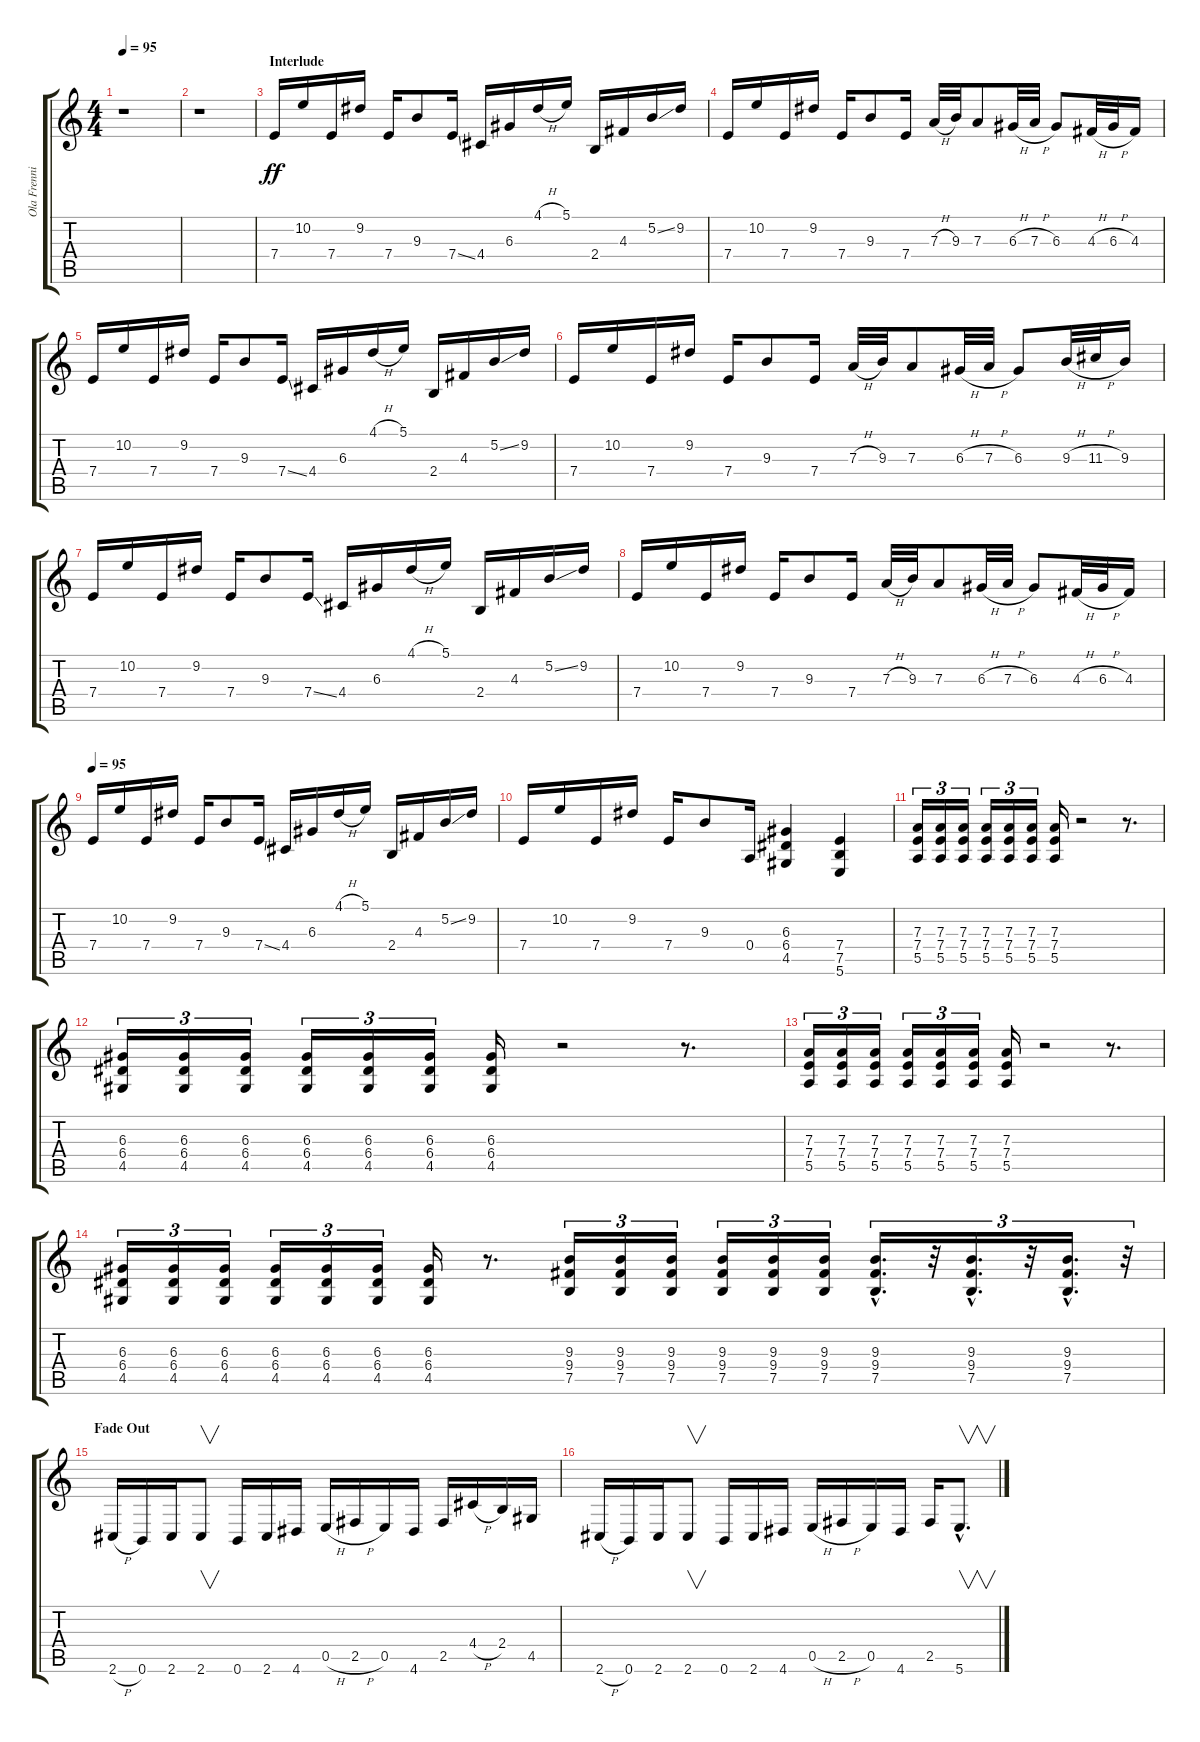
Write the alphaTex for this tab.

\track ("Ola Frenning" "Ola Frenni") {instrument distortionguitar}
\staff {score tabs}
\tuning (B3 Gb3 D3 A2 E2 B1) {hide}
\ts (4 4)
\tempo 95
\clef g2
\ks c
r.1{dy ff} |
r.1 |
\section ("" "Interlude")
7.4.16{volume 16 balance 0} 10.2.16 7.4.16 9.2.16 7.4.16 9.3.8 7.4{ss}.16 4.4.16 6.3.16 4.1{h}.16 5.1.16 2.4.16 4.3.16 5.2{ss}.16 9.2.16 |
7.4.16 10.2.16 7.4.16 9.2.16 7.4.16 9.3.8 7.4.16 7.3{h}.32 9.3.32 7.3.8 6.3{h}.32 7.3{h}.32 6.3.8 4.3{h}.32 6.3{h}.32 4.3.16 |
7.4.16 10.2.16 7.4.16 9.2.16 7.4.16 9.3.8 7.4{ss}.16 4.4.16 6.3.16 4.1{h}.16 5.1.16 2.4.16 4.3.16 5.2{ss}.16 9.2.16 |
7.4.16 10.2.16 7.4.16 9.2.16 7.4.16 9.3.8 7.4.16 7.3{h}.32 9.3.32 7.3.8 6.3{h}.32 7.3{h}.32 6.3.8 9.3{h}.32 11.3{h}.32 9.3.16 |
7.4.16 10.2.16 7.4.16 9.2.16 7.4.16 9.3.8 7.4{ss}.16 4.4.16 6.3.16 4.1{h}.16 5.1.16 2.4.16 4.3.16 5.2{ss}.16 9.2.16 |
7.4.16 10.2.16 7.4.16 9.2.16 7.4.16 9.3.8 7.4.16 7.3{h}.32 9.3.32 7.3.8 6.3{h}.32 7.3{h}.32 6.3.8 4.3{h}.32 6.3{h}.32 4.3.16 |
\tempo 95
7.4.16 10.2.16 7.4.16 9.2.16 7.4.16 9.3.8 7.4{ss}.16 4.4.16 6.3.16 4.1{h}.16 5.1.16 2.4.16 4.3.16 5.2{ss}.16 9.2.16 |
7.4.16 10.2.16 7.4.16 9.2.16 7.4.16 9.3.8 0.4.16 (6.3 6.4 4.5).4 (7.4 7.5 5.6).4 |
(7.3 7.4 5.5).16{tu (3 2)} (7.3 7.4 5.5).16{tu (3 2)} (7.3 7.4 5.5).16{tu (3 2)} (7.3 7.4 5.5).16{tu (3 2)} (7.3 7.4 5.5).16{tu (3 2)} (7.3 7.4 5.5).16{tu (3 2)} (7.3 7.4 5.5).16 r.2 r.8{d} |
(6.3 6.4 4.5).16{tu (3 2)} (6.3 6.4 4.5).16{tu (3 2)} (6.3 6.4 4.5).16{tu (3 2)} (6.3 6.4 4.5).16{tu (3 2)} (6.3 6.4 4.5).16{tu (3 2)} (6.3 6.4 4.5).16{tu (3 2)} (6.3 6.4 4.5).16 r.2 r.8{d} |
(7.3 7.4 5.5).16{tu (3 2)} (7.3 7.4 5.5).16{tu (3 2)} (7.3 7.4 5.5).16{tu (3 2)} (7.3 7.4 5.5).16{tu (3 2)} (7.3 7.4 5.5).16{tu (3 2)} (7.3 7.4 5.5).16{tu (3 2)} (7.3 7.4 5.5).16 r.2 r.8{d} |
(6.3 6.4 4.5).16{tu (3 2)} (6.3 6.4 4.5).16{tu (3 2)} (6.3 6.4 4.5).16{tu (3 2)} (6.3 6.4 4.5).16{tu (3 2)} (6.3 6.4 4.5).16{tu (3 2)} (6.3 6.4 4.5).16{tu (3 2)} (6.3 6.4 4.5).16 r.8{d} (9.3 9.4 7.5).16{tu (3 2)} (9.3 9.4 7.5).16{tu (3 2)} (9.3 9.4 7.5).16{tu (3 2)} (9.3 9.4 7.5).16{tu (3 2)} (9.3 9.4 7.5).16{tu (3 2)} (9.3 9.4 7.5).16{tu (3 2)} (9.3{hac} 9.4{hac} 7.5{hac}).16{d tu (3 2)} r.32{tu (3 2)} (9.3{hac} 9.4{hac} 7.5{hac}).16{d tu (3 2)} r.32{tu (3 2)} (9.3{hac} 9.4{hac} 7.5{hac}).16{d tu (3 2)} r.32{tu (3 2)} |
\section ("" "Fade Out")
2.6{h}.16 0.6.16 2.6.16 2.6.8{v} 0.6.16 2.6.16 4.6.16 0.5{h}.16 2.5{h}.16 0.5.16 4.6.16 2.5.16 4.4{h}.16 2.4.16 4.5.16 |
2.6{h}.16 0.6.16 2.6.16 2.6.8{v} 0.6.16 2.6.16 4.6.16 0.5{h}.16 2.5{h}.16 0.5.16 4.6.16 2.5.16 5.6{hac}.8{v d}
